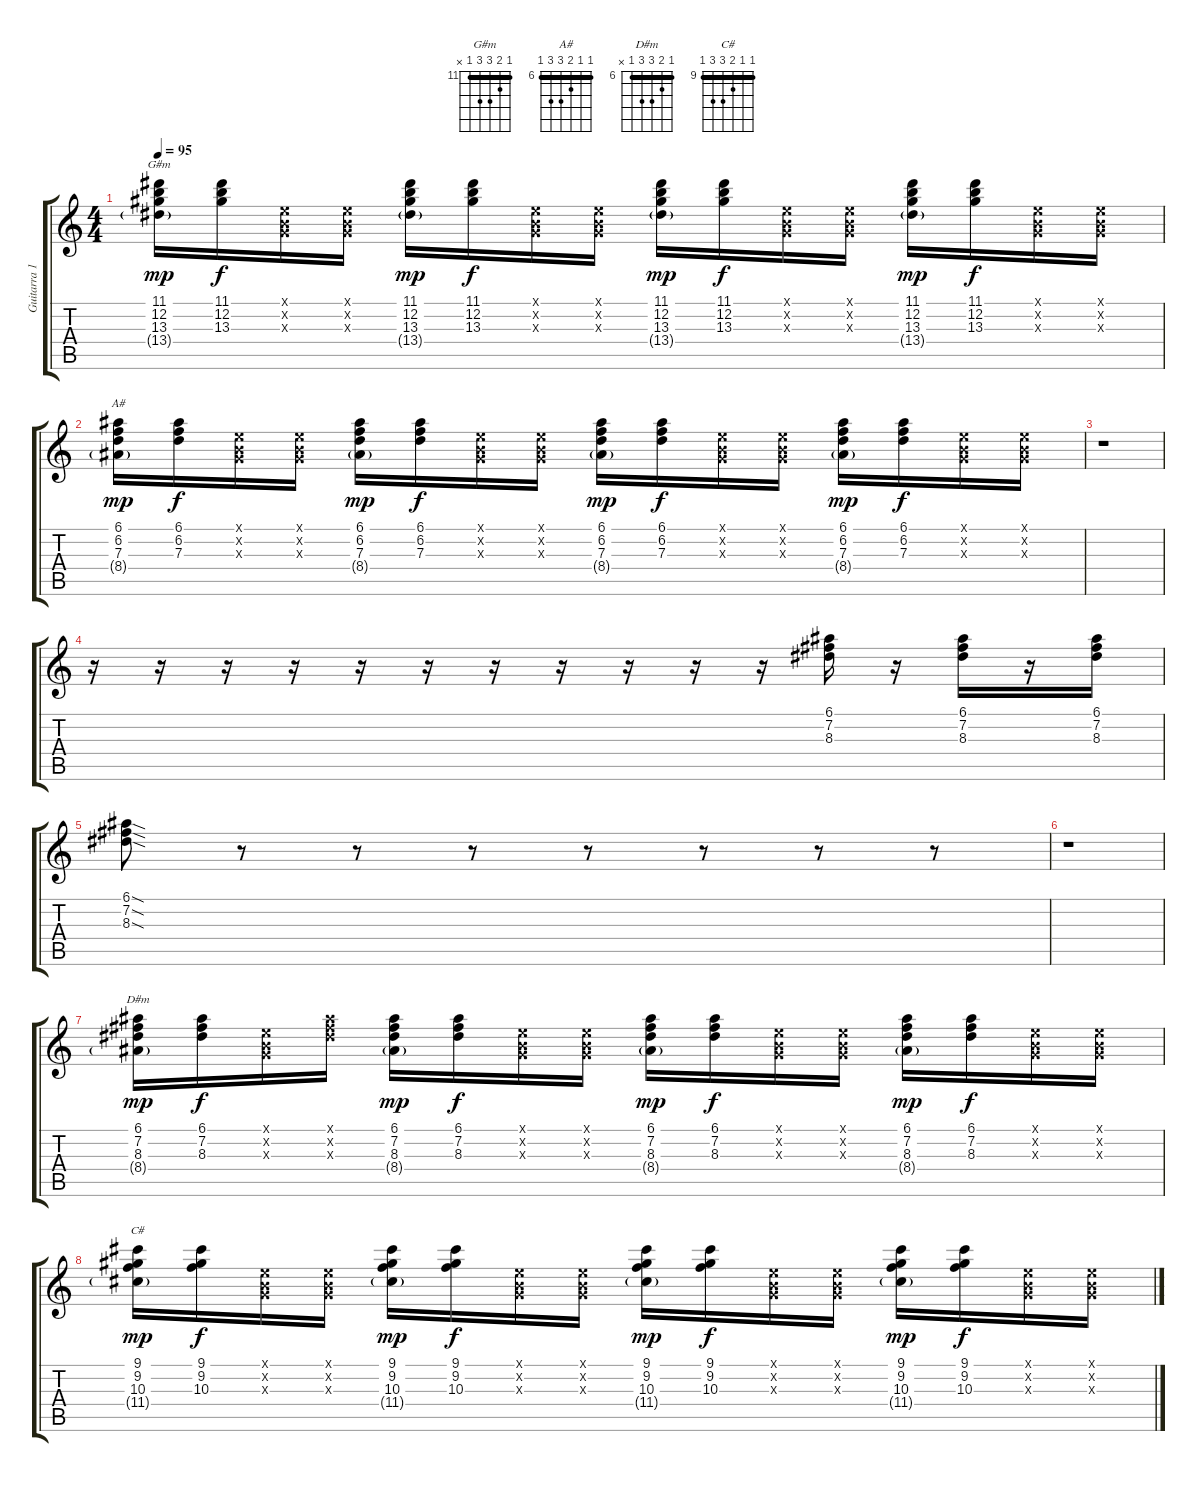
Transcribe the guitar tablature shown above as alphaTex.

\track ("Guitarra 1" "Guitarra 1") {instrument distortionguitar}
\staff {score tabs}
\tuning (E4 B3 G3 D3 A2 E2) {hide}
\chord ("G#m" 11 12 13 13 11 x) {firstfret 11 barre 11}
\chord ("A#" 6 6 7 8 8 6) {firstfret 6 barre 6}
\chord ("D#m" 6 7 8 8 6 x) {firstfret 6 barre 6}
\chord ("C#" 9 9 10 11 11 9) {firstfret 9 barre 9}
\ts (4 4)
\tempo 95
\clef g2
\ks c
(11.1 12.2 13.3 13.4{g}).16{ch "G#m" dy mp} (11.1 12.2 13.3).16{dy f} (0.1{x} 0.2{x} 0.3{x}).16 (0.1{x} 0.2{x} 0.3{x}).16 (11.1 12.2 13.3 13.4{g}).16{dy mp} (11.1 12.2 13.3).16{dy f} (0.1{x} 0.2{x} 0.3{x}).16 (0.1{x} 0.2{x} 0.3{x}).16 (11.1 12.2 13.3 13.4{g}).16{dy mp} (11.1 12.2 13.3).16{dy f} (0.1{x} 0.2{x} 0.3{x}).16 (0.1{x} 0.2{x} 0.3{x}).16 (11.1 12.2 13.3 13.4{g}).16{dy mp} (11.1 12.2 13.3).16{dy f} (0.1{x} 0.2{x} 0.3{x}).16 (0.1{x} 0.2{x} 0.3{x}).16 |
(6.1 6.2 7.3 8.4{g}).16{ch "A#" dy mp} (6.1 6.2 7.3).16{dy f} (0.1{x} 0.2{x} 0.3{x}).16 (0.1{x} 0.2{x} 0.3{x}).16 (6.1 6.2 7.3 8.4{g}).16{dy mp} (6.1 6.2 7.3).16{dy f} (0.1{x} 0.2{x} 0.3{x}).16 (0.1{x} 0.2{x} 0.3{x}).16 (6.1 6.2 7.3 8.4{g}).16{dy mp} (6.1 6.2 7.3).16{dy f} (0.1{x} 0.2{x} 0.3{x}).16 (0.1{x} 0.2{x} 0.3{x}).16 (6.1 6.2 7.3 8.4{g}).16{dy mp} (6.1 6.2 7.3).16{dy f} (0.1{x} 0.2{x} 0.3{x}).16 (0.1{x} 0.2{x} 0.3{x}).16 |
r.1 |
r.16 r.16 r.16 r.16 r.16 r.16 r.16 r.16 r.16 r.16 r.16 (6.1 7.2 8.3).16 r.16 (6.1 7.2 8.3).16 r.16 (6.1 7.2 8.3).16 |
(6.1{sod} 7.2{sod} 8.3{sod}).8 r.8 r.8 r.8 r.8 r.8 r.8 r.8 |
r.1 |
(6.1 7.2 8.3 8.4{g}).16{ch "D#m" dy mp} (6.1 7.2 8.3).16{dy f} (0.1{x} 0.2{x} 0.3{x}).16 (6.1{x} 7.2{x} 8.3{x}).16 (6.1 7.2 8.3 8.4{g}).16{dy mp} (6.1 7.2 8.3).16{dy f} (0.1{x} 0.2{x} 0.3{x}).16 (0.1{x} 0.2{x} 0.3{x}).16 (6.1 7.2 8.3 8.4{g}).16{dy mp} (6.1 7.2 8.3).16{dy f} (0.1{x} 0.2{x} 0.3{x}).16 (0.1{x} 0.2{x} 0.3{x}).16 (6.1 7.2 8.3 8.4{g}).16{dy mp} (6.1 7.2 8.3).16{dy f} (0.1{x} 0.2{x} 0.3{x}).16 (0.1{x} 0.2{x} 0.3{x}).16 |
(9.1 9.2 10.3 11.4{g}).16{ch "C#" dy mp} (9.1 9.2 10.3).16{dy f} (0.1{x} 0.2{x} 0.3{x}).16 (0.1{x} 0.2{x} 0.3{x}).16 (9.1 9.2 10.3 11.4{g}).16{dy mp} (9.1 9.2 10.3).16{dy f} (0.1{x} 0.2{x} 0.3{x}).16 (0.1{x} 0.2{x} 0.3{x}).16 (9.1 9.2 10.3 11.4{g}).16{dy mp} (9.1 9.2 10.3).16{dy f} (0.1{x} 0.2{x} 0.3{x}).16 (0.1{x} 0.2{x} 0.3{x}).16 (9.1 9.2 10.3 11.4{g}).16{dy mp} (9.1 9.2 10.3).16{dy f} (0.1{x} 0.2{x} 0.3{x}).16 (0.1{x} 0.2{x} 0.3{x}).16
